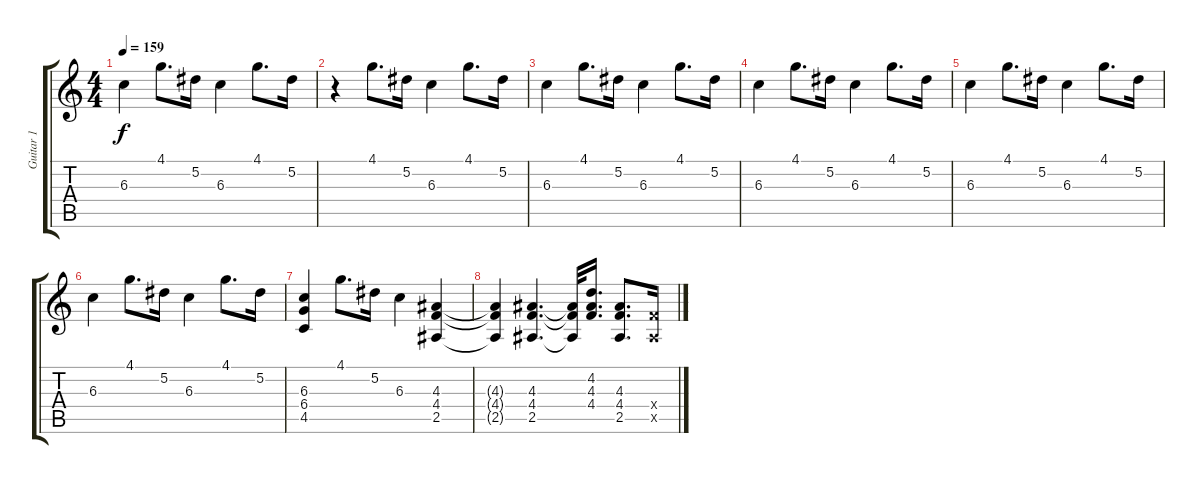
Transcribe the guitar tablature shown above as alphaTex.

\track ("Guitar 1" "Guitar 1") {instrument distortionguitar}
\staff {score tabs}
\tuning (Eb4 Bb3 Gb3 Db3 Ab2 Eb2) {hide}
\ts (4 4)
\tempo 159
\clef g2
\ks c
6.3.4{dy f} 4.1.8{d} 5.2.16 6.3.4 4.1.8{d} 5.2.16 |
r.4 4.1.8{d} 5.2.16 6.3.4 4.1.8{d} 5.2.16 |
6.3.4 4.1.8{d} 5.2.16 6.3.4 4.1.8{d} 5.2.16 |
6.3.4 4.1.8{d} 5.2.16 6.3.4 4.1.8{d} 5.2.16 |
6.3.4 4.1.8{d} 5.2.16 6.3.4 4.1.8{d} 5.2.16 |
6.3.4 4.1.8{d} 5.2.16 6.3.4 4.1.8{d} 5.2.16 |
(6.3 6.4 4.5).4 4.1.8{d} 5.2.16 6.3.4 (4.3 4.4 2.5).4 |
(4.3{t} 4.4{t} 2.5{t}).4 (4.3 4.4 2.5).4{d} (4.3{t} 4.4{t} 2.5{t}).32 (4.2 4.3 4.4).16{d} (4.3 4.4 2.5).8{d} (4.4{x} 2.5{x}).16
